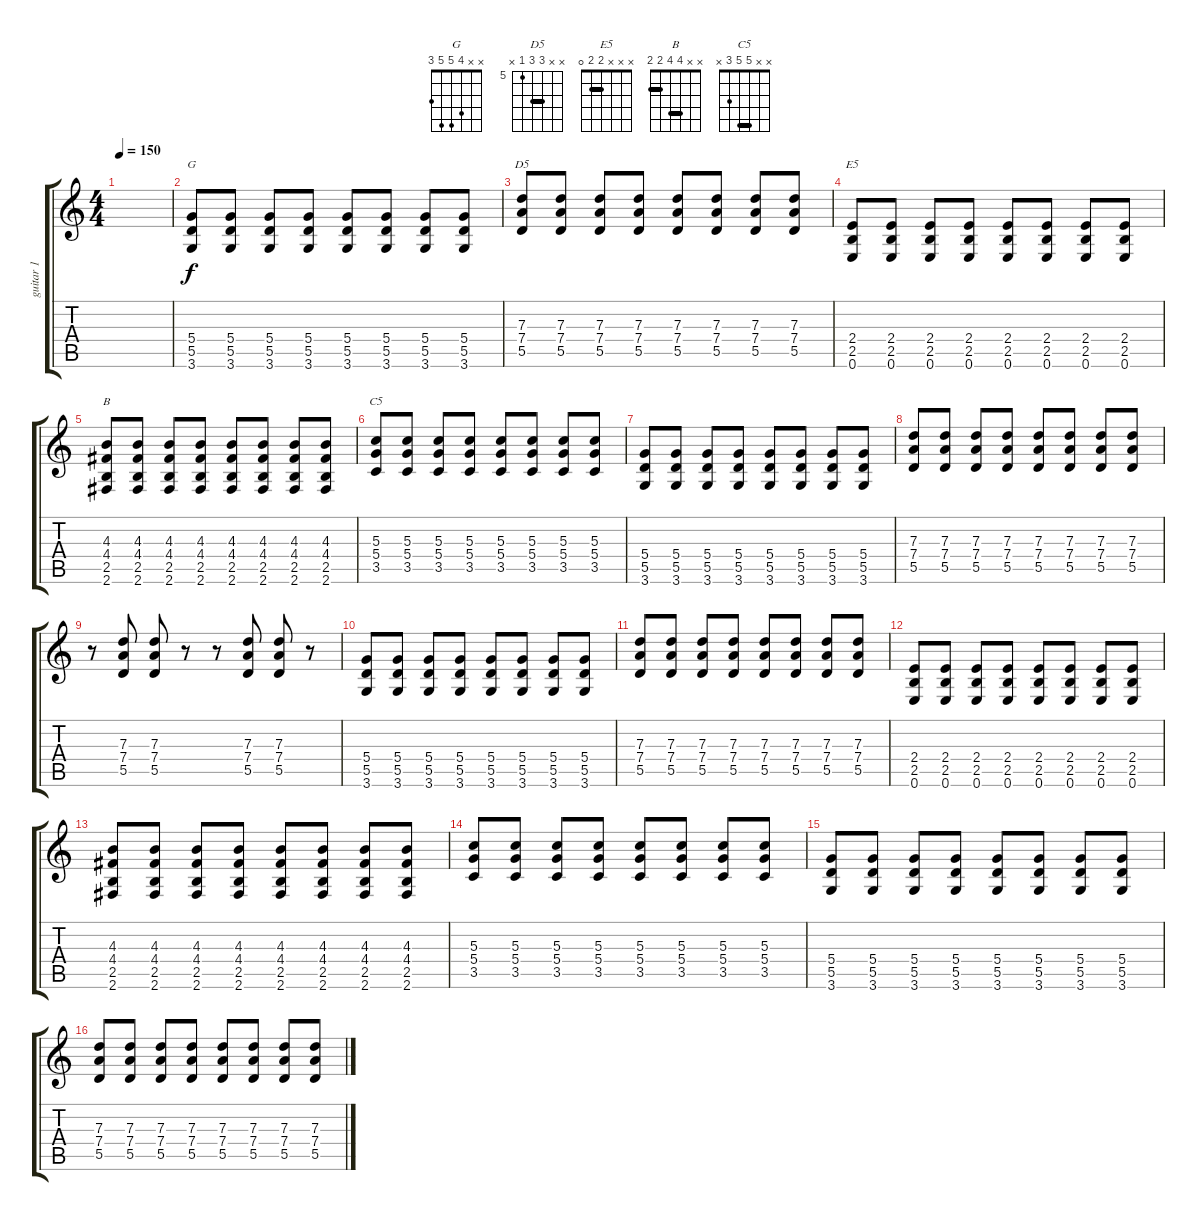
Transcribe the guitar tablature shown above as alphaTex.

\track ("guitar 1" "guitar 1") {instrument overdrivenguitar}
\staff {score tabs}
\tuning (E4 B3 G3 D3 A2 E2) {hide}
\chord ("G" x x 4 5 5 3)
\chord ("D5" x x 7 7 5 x) {firstfret 5 barre 7}
\chord ("E5" x x x 2 2 0) {barre 2}
\chord ("B" x x 4 4 2 2) {barre (2 4)}
\chord ("C5" x x 5 5 3 x) {barre 5}
\ts (4 4)
\tempo 150
\clef g2
\ks c
|
(5.4 5.5 3.6).8{ch "G"} (5.4 5.5 3.6).8 (5.4 5.5 3.6).8 (5.4 5.5 3.6).8 (5.4 5.5 3.6).8 (5.4 5.5 3.6).8 (5.4 5.5 3.6).8 (5.4 5.5 3.6).8 |
(7.3 7.4 5.5).8{ch "D5"} (7.3 7.4 5.5).8 (7.3 7.4 5.5).8 (7.3 7.4 5.5).8 (7.3 7.4 5.5).8 (7.3 7.4 5.5).8 (7.3 7.4 5.5).8 (7.3 7.4 5.5).8 |
(2.4 2.5 0.6).8{ch "E5"} (2.4 2.5 0.6).8 (2.4 2.5 0.6).8 (2.4 2.5 0.6).8 (2.4 2.5 0.6).8 (2.4 2.5 0.6).8 (2.4 2.5 0.6).8 (2.4 2.5 0.6).8 |
(4.3 4.4 2.5 2.6).8{ch "B"} (4.3 4.4 2.5 2.6).8 (4.3 4.4 2.5 2.6).8 (4.3 4.4 2.5 2.6).8 (4.3 4.4 2.5 2.6).8 (4.3 4.4 2.5 2.6).8 (4.3 4.4 2.5 2.6).8 (4.3 4.4 2.5 2.6).8 |
(5.3 5.4 3.5).8{ch "C5"} (5.3 5.4 3.5).8 (5.3 5.4 3.5).8 (5.3 5.4 3.5).8 (5.3 5.4 3.5).8 (5.3 5.4 3.5).8 (5.3 5.4 3.5).8 (5.3 5.4 3.5).8 |
(5.4 5.5 3.6).8 (5.4 5.5 3.6).8 (5.4 5.5 3.6).8 (5.4 5.5 3.6).8 (5.4 5.5 3.6).8 (5.4 5.5 3.6).8 (5.4 5.5 3.6).8 (5.4 5.5 3.6).8 |
(7.3 7.4 5.5).8 (7.3 7.4 5.5).8 (7.3 7.4 5.5).8 (7.3 7.4 5.5).8 (7.3 7.4 5.5).8 (7.3 7.4 5.5).8 (7.3 7.4 5.5).8 (7.3 7.4 5.5).8 |
r.8 (7.3 7.4 5.5).8 (7.3 7.4 5.5).8 r.8 r.8 (7.3 7.4 5.5).8 (7.3 7.4 5.5).8 r.8 |
(5.4 5.5 3.6).8 (5.4 5.5 3.6).8 (5.4 5.5 3.6).8 (5.4 5.5 3.6).8 (5.4 5.5 3.6).8 (5.4 5.5 3.6).8 (5.4 5.5 3.6).8 (5.4 5.5 3.6).8 |
(7.3 7.4 5.5).8 (7.3 7.4 5.5).8 (7.3 7.4 5.5).8 (7.3 7.4 5.5).8 (7.3 7.4 5.5).8 (7.3 7.4 5.5).8 (7.3 7.4 5.5).8 (7.3 7.4 5.5).8 |
(2.4 2.5 0.6).8 (2.4 2.5 0.6).8 (2.4 2.5 0.6).8 (2.4 2.5 0.6).8 (2.4 2.5 0.6).8 (2.4 2.5 0.6).8 (2.4 2.5 0.6).8 (2.4 2.5 0.6).8 |
(4.3 4.4 2.5 2.6).8 (4.3 4.4 2.5 2.6).8 (4.3 4.4 2.5 2.6).8 (4.3 4.4 2.5 2.6).8 (4.3 4.4 2.5 2.6).8 (4.3 4.4 2.5 2.6).8 (4.3 4.4 2.5 2.6).8 (4.3 4.4 2.5 2.6).8 |
(5.3 5.4 3.5).8 (5.3 5.4 3.5).8 (5.3 5.4 3.5).8 (5.3 5.4 3.5).8 (5.3 5.4 3.5).8 (5.3 5.4 3.5).8 (5.3 5.4 3.5).8 (5.3 5.4 3.5).8 |
(5.4 5.5 3.6).8 (5.4 5.5 3.6).8 (5.4 5.5 3.6).8 (5.4 5.5 3.6).8 (5.4 5.5 3.6).8 (5.4 5.5 3.6).8 (5.4 5.5 3.6).8 (5.4 5.5 3.6).8 |
(7.3 7.4 5.5).8 (7.3 7.4 5.5).8 (7.3 7.4 5.5).8 (7.3 7.4 5.5).8 (7.3 7.4 5.5).8 (7.3 7.4 5.5).8 (7.3 7.4 5.5).8 (7.3 7.4 5.5).8
